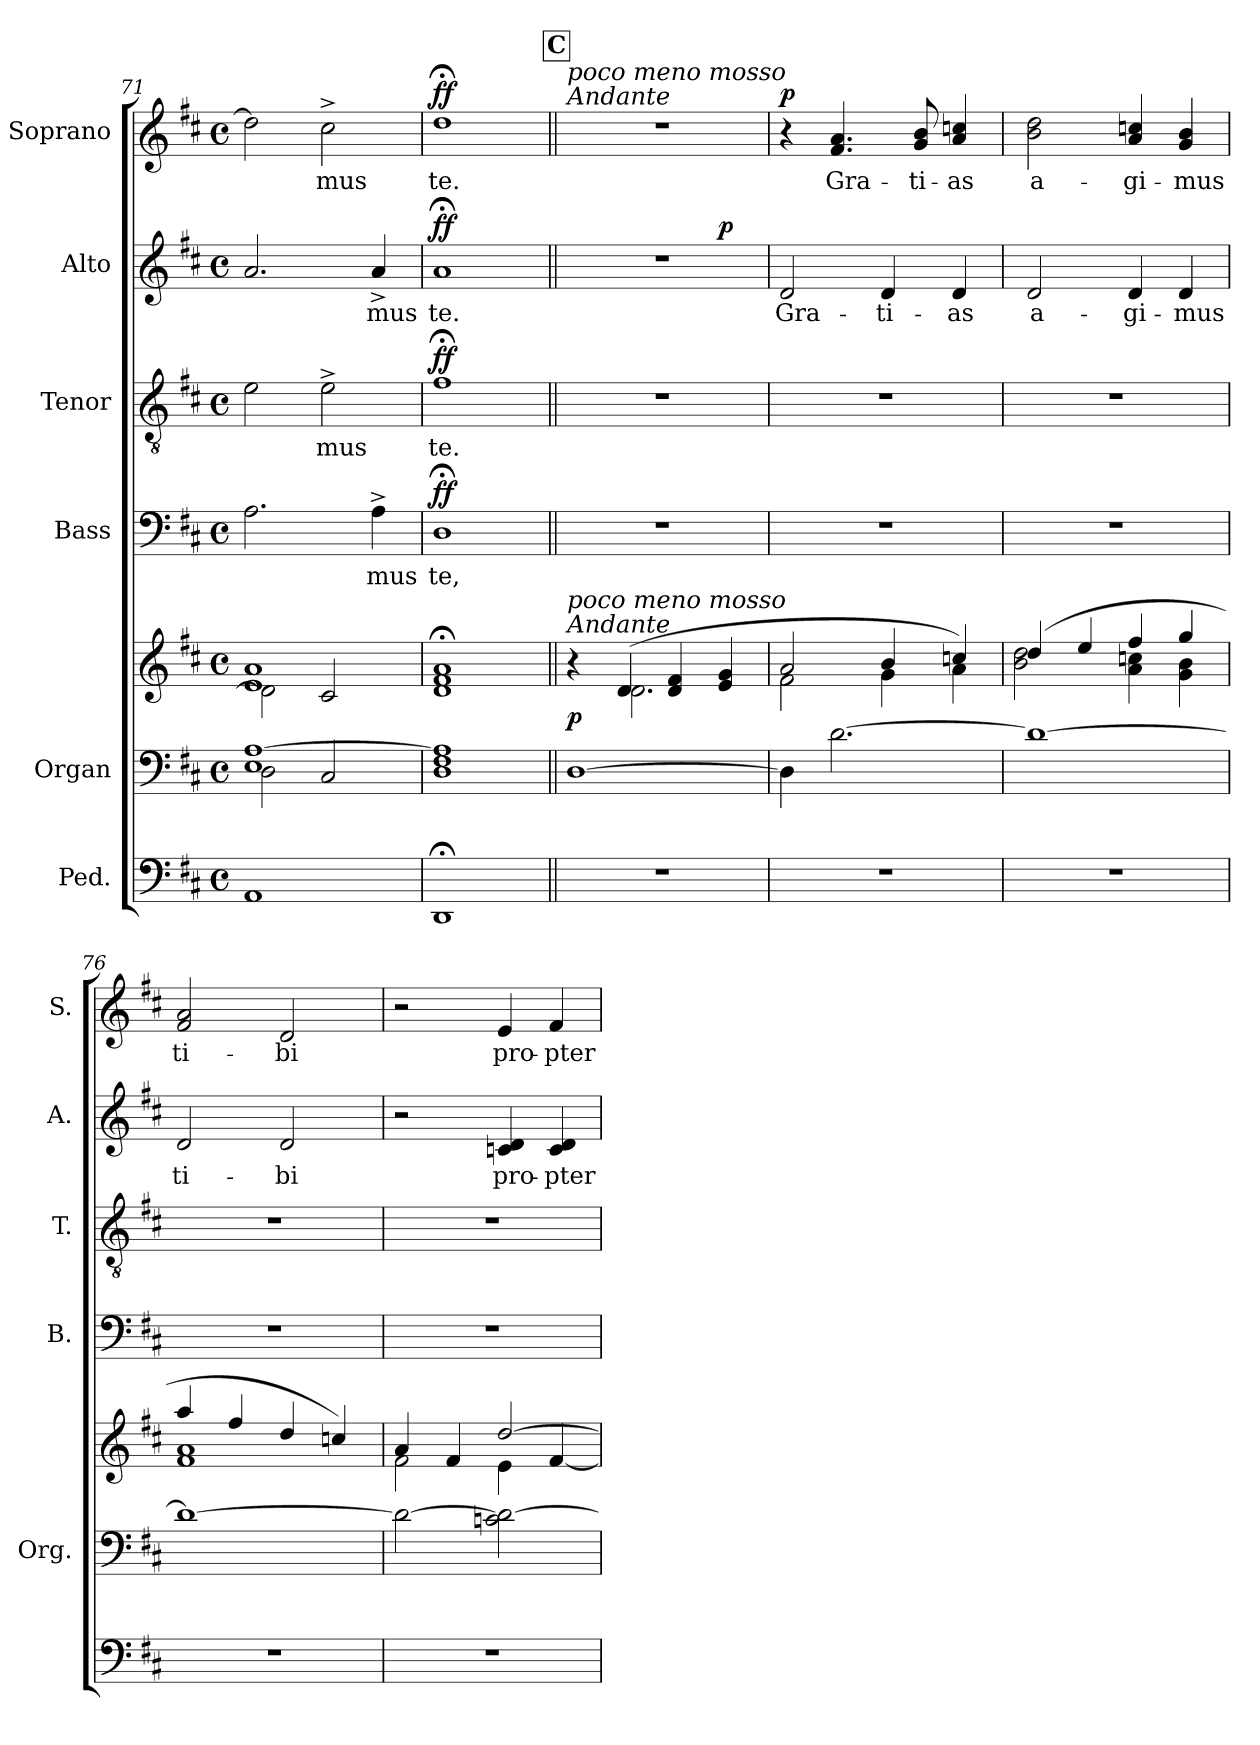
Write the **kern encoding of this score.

**kern	**kern	**kern	**dynam	**kern	**text	**dynam	**kern	**text	**dynam	**kern	**text	**dynam	**kern	**text	**dynam
*part6	*part5	*part5	*part5	*part4	*part4	*part4	*part3	*part3	*part3	*part2	*part2	*part2	*part1	*part1	*part1
*staff7	*staff6	*staff5	*staff5/6	*staff4	*staff4	*staff4	*staff3	*staff3	*staff3	*staff2	*staff2	*staff2	*staff1	*staff1	*staff1
*I"Ped.	*I"Organ	*	*	*I"Bass	*	*	*I"Tenor	*	*	*I"Alto	*	*	*I"Soprano	*	*
*	*I'Org.	*	*	*I'B.	*	*	*I'T.	*	*	*I'A.	*	*	*I'S.	*	*
*clefF4	*clefF4	*clefG2	*	*clefF4	*	*	*clefGv2	*	*	*clefG2	*	*	*clefG2	*	*
*	*	*	*	*	*	*	*ITrd7c12	*	*	*	*	*	*	*	*
*k[f#c#]	*k[f#c#]	*k[f#c#]	*	*k[f#c#]	*	*	*k[f#c#]	*	*	*k[f#c#]	*	*	*k[f#c#]	*	*
*D:	*D:	*D:	*	*D:	*	*	*D:	*	*	*D:	*	*	*D:	*	*
*M4/4	*M4/4	*M4/4	*	*M4/4	*	*	*M4/4	*	*	*M4/4	*	*	*M4/4	*	*
*met(c)	*met(c)	*met(c)	*	*met(c)	*	*	*met(c)	*	*	*met(c)	*	*	*met(c)	*	*
=71	=71	=71	=71	=71	=71	=71	=71	=71	=71	=71	=71	=71	=71	=71	=71
*	*^	*^	*	*	*	*	*	*	*	*	*	*	*	*	*
1AAi	1Ei [1Ai	2Di\	1ei 1ai	2di\]	.	2.Ai\	.	.	2Ei\	.	.	2.ai/	.	.	2ddi\]	.	.
!	!	!	!	!	!	!	!	!	!	!LO:LY:b:color=#000000	!	!	!	!	!	!	!
!	!	!	!	!	!	!	!	!	!	!	!	!	!	!	!	!LO:LY:b:color=#000000	!
.	.	2C#i/	.	2c#i/	.	.	.	.	2E^i\	-mus	.	.	.	.	2cc#^i\	-mus	.
!	!	!	!	!	!	!	!LO:LY:b:color=#000000	!	!	!	!	!	!	!	!	!	!
!	!	!	!	!	!	!	!	!	!	!	!	!	!LO:LY:b:color=#000000	!	!	!	!
.	.	.	.	.	.	4A^i\	-mus	.	.	.	.	4a^i/	-mus	.	.	.	.
*	*v	*v	*	*	*	*	*	*	*	*	*	*	*	*	*	*	*
*	*	*v	*v	*	*	*	*	*	*	*	*	*	*	*	*	*
=72	=72	=72	=72	=72	=72	=72	=72	=72	=72	=72	=72	=72	=72	=72	=72
!	!	!	!	!	!LO:LY:b:color=#000000	!	!	!	!	!	!	!	!	!	!
!	!	!	!	!	!	!	!	!LO:LY:b:color=#000000	!	!	!	!	!	!	!
!	!	!	!	!	!	!	!	!	!	!	!LO:LY:b:color=#000000	!	!	!	!
!	!	!	!	!	!	!	!	!	!	!	!	!	!	!LO:LY:b:color=#000000	!
1DD;i	1Di 1F#i 1Ai]	1di; 1f#i; 1ai;	.	1D;i	te,	ff	1F#;i	te.	ff	1a;i	te.	ff	1dd;i	te.	ff
!!LO:REH:place=s1:B:color=#000000:enc=box:fs=17.1408:t=C
=73||	=73||	=73||	=73||	=73||	=73||	=73||	=73||	=73||	=73||	=73||	=73||	=73||	=73||	=73||	=73||
*	*	*^	*	*	*	*	*	*	*	*^	*	*	*	*	*
!	!	!	!	!	!	!	!	!	!	!	!	!	!	!	!LO:TX:a:i:t=Andante	!	!
!	!	!	!	!	!	!	!	!	!	!	!	!	!	!	!LO:TX:i:t=poco meno mosso	!	!
!	!	!LO:TX:a:i:t=Andante	!	!	!	!	!	!	!	!	!	!	!	!	!	!	!
!	!	!LO:TX:i:t=poco meno mosso	!	!	!	!	!	!	!	!	!	!	!	!	!	!	!
1r	[1Di	4r	4ryy	p	1r	.	.	1r	.	.	1r	2.ryy	.	.	1r	.	.
.	.	(4di/	2.di\	.	.	.	.	.	.	.	.	.	.	.	.	.	.
.	.	4di/ 4f#i	.	.	.	.	.	.	.	.	.	.	.	.	.	.	.
.	.	4ei/ 4gi	.	.	.	.	.	.	.	.	.	4ryy	.	p	.	.	.
*	*	*	*	*	*	*	*	*	*	*	*v	*v	*	*	*	*	*
=74	=74	=74	=74	=74	=74	=74	=74	=74	=74	=74	=74	=74	=74	=74	=74	=74
*	*	*	*	*	*	*	*	*	*	*	*^	*	*	*	*	*
!	!	!	!	!	!	!	!	!	!	!	!	!	!LO:LY:b:color=#000000	!	!	!	!
*	*	*	*	*	*	*	*	*	*	*	*v	*v	*	*	*	*	*
1r	4Di\]	2ai/	2f#i\	.	1r	.	.	1r	.	.	2di/	Gra-	.	4r	.	p
!	!	!	!	!	!	!	!	!	!	!	!	!	!	!	!LO:LY:b:color=#000000	!
.	[2.di\	.	.	.	.	.	.	.	.	.	.	.	.	4.f#i/ 4.ai	Gra-	.
!	!	!	!	!	!	!	!	!	!	!	!	!LO:LY:b:color=#000000	!	!	!	!
.	.	4bi/	4gi\	.	.	.	.	.	.	.	4di/	-ti-	.	.	.	.
!	!	!	!	!	!	!	!	!	!	!	!	!	!	!	!LO:LY:b:color=#000000	!
.	.	.	.	.	.	.	.	.	.	.	.	.	.	8gi/ 8bi	-ti-	.
!	!	!	!	!	!	!	!	!	!	!	!	!LO:LY:b:color=#000000	!	!	!	!
!	!	!	!	!	!	!	!	!	!	!	!	!	!	!	!LO:LY:b:color=#000000	!
.	.	4ccni/)	4ai\	.	.	.	.	.	.	.	4di/	-as	.	4ai/ 4ccni	-as	.
!!LO:PB:g=z
=75	=75	=75	=75	=75	=75	=75	=75	=75	=75	=75	=75	=75	=75	=75	=75	=75
!	!	!	!	!	!	!	!	!	!	!	!	!LO:LY:b:color=#000000	!	!	!	!
!	!	!	!	!	!	!	!	!	!	!	!	!	!	!	!LO:LY:b:color=#000000	!
1r	1di_	(4ddi/	2bi\ 2ddi	.	1r	.	.	1r	.	.	2di/	a-	.	2bi\ 2ddi	a-	.
.	.	4eei/	.	.	.	.	.	.	.	.	.	.	.	.	.	.
!	!	!	!	!	!	!	!	!	!	!	!	!LO:LY:b:color=#000000	!	!	!	!
!	!	!	!	!	!	!	!	!	!	!	!	!	!	!	!LO:LY:b:color=#000000	!
.	.	4ff#i/	4ai\ 4ccni	.	.	.	.	.	.	.	4di/	-gi-	.	4ai/ 4ccni	-gi-	.
!	!	!	!	!	!	!	!	!	!	!	!	!LO:LY:b:color=#000000	!	!	!	!
!	!	!	!	!	!	!	!	!	!	!	!	!	!	!	!LO:LY:b:color=#000000	!
.	.	4ggi/	4gi\ 4bi	.	.	.	.	.	.	.	4di/	-mus	.	4gi/ 4bi	-mus	.
=76	=76	=76	=76	=76	=76	=76	=76	=76	=76	=76	=76	=76	=76	=76	=76	=76
!	!	!	!	!	!	!	!	!	!	!	!	!LO:LY:b:color=#000000	!	!	!	!
!	!	!	!	!	!	!	!	!	!	!	!	!	!	!	!LO:LY:b:color=#000000	!
1r	1di_	4aai/	1f#i 1ai	.	1r	.	.	1r	.	.	2di/	ti-	.	2f#i/ 2ai	ti-	.
.	.	4ff#i/	.	.	.	.	.	.	.	.	.	.	.	.	.	.
!	!	!	!	!	!	!	!	!	!	!	!	!LO:LY:b:color=#000000	!	!	!	!
!	!	!	!	!	!	!	!	!	!	!	!	!	!	!	!LO:LY:b:color=#000000	!
.	.	4ddi/	.	.	.	.	.	.	.	.	2di/	-bi	.	2di/	-bi	.
.	.	4ccni/)	.	.	.	.	.	.	.	.	.	.	.	.	.	.
=77	=77	=77	=77	=77	=77	=77	=77	=77	=77	=77	=77	=77	=77	=77	=77	=77
1r	2di\_	4ai/	2f#i\	.	1r	.	.	1r	.	.	2r	.	.	2r	.	.
.	.	4f#i/	.	.	.	.	.	.	.	.	.	.	.	.	.	.
!	!	!	!	!	!	!	!	!	!	!	!	!LO:LY:b:color=#000000	!	!	!	!
!	!	!	!	!	!	!	!	!	!	!	!	!	!	!	!LO:LY:b:color=#000000	!
.	2cni\ 2di_	[2ddi/	4ei\	.	.	.	.	.	.	.	4cni/ 4di	pro-	.	4ei/	pro-	.
!	!	!	!	!	!	!	!	!	!	!	!	!LO:LY:b:color=#000000	!	!	!	!
!	!	!	!	!	!	!	!	!	!	!	!	!	!	!	!LO:LY:b:color=#000000	!
.	.	.	[4f#i/	.	.	.	.	.	.	.	4ci/ 4di	-pter	.	4f#i/	-pter	.
*	*	*v	*v	*	*	*	*	*	*	*	*	*	*	*	*	*
=	=	=	=	=	=	=	=	=	=	=	=	=	=	=	=
*-	*-	*-	*-	*-	*-	*-	*-	*-	*-	*-	*-	*-	*-	*-	*-
